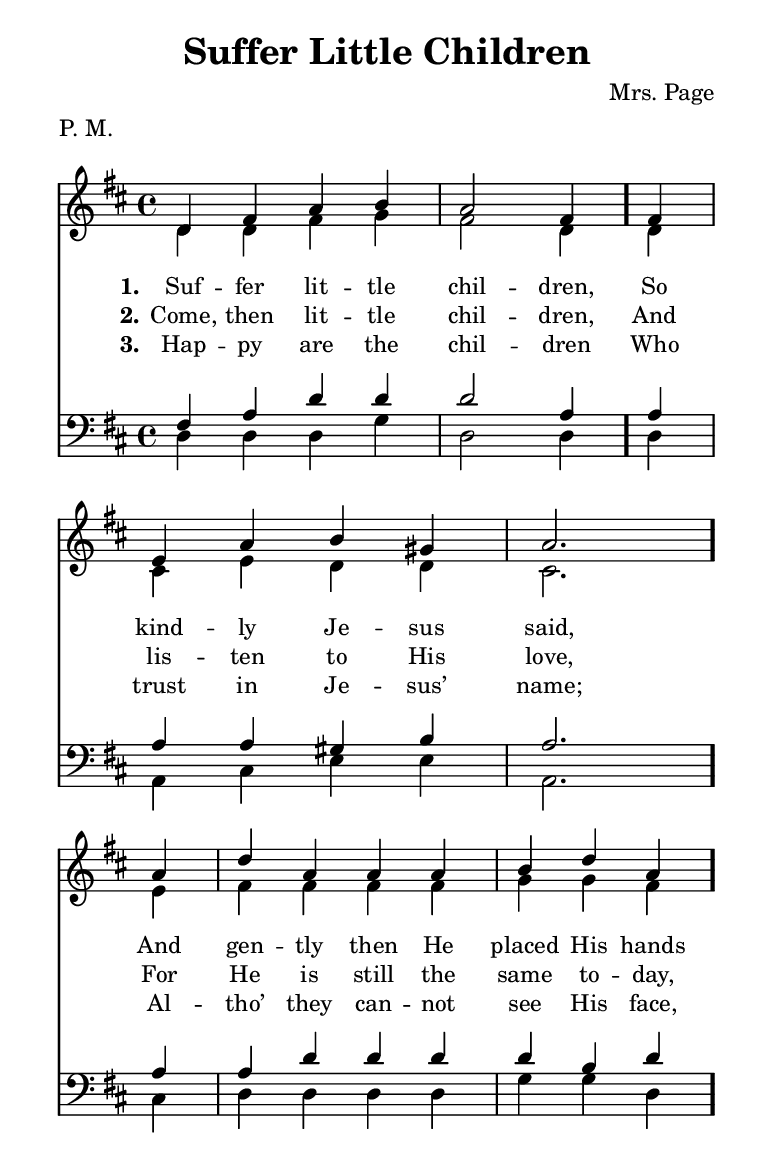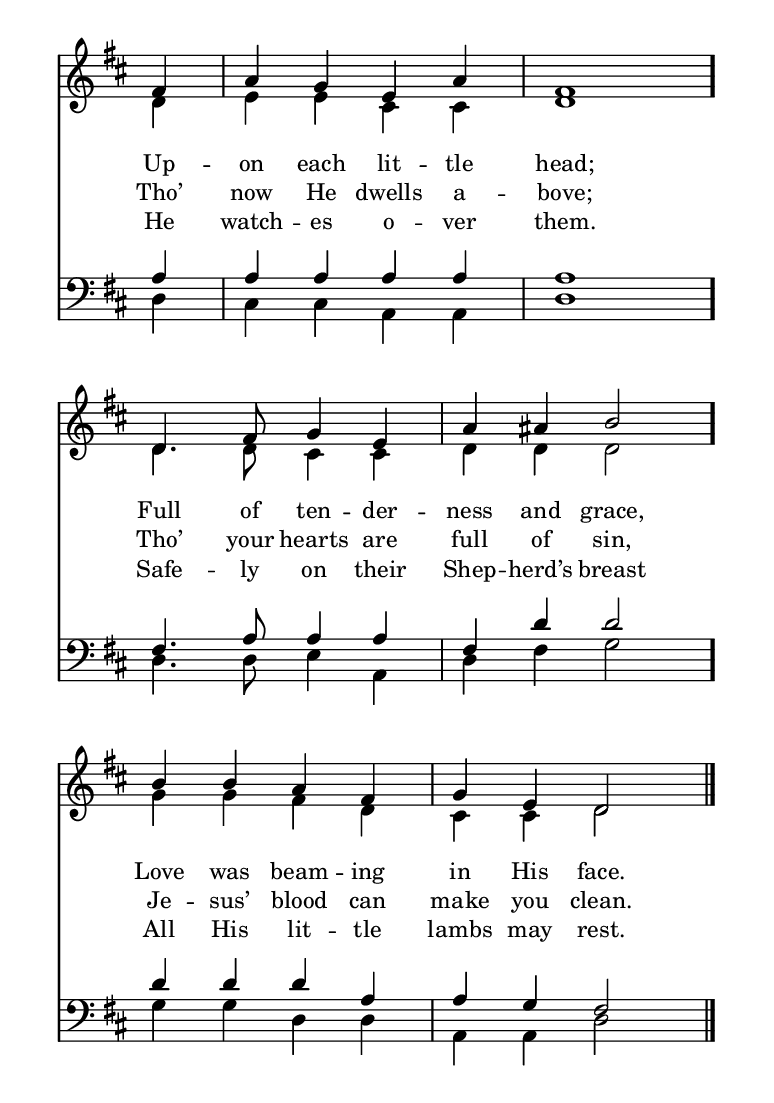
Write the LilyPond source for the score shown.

\include "common/global.ily"
\paper {
  \include "common/paper.ily"
  ragged-bottom = ##t
  ragged-last-bottom = ##t
  systems-per-page = ##f
  %page-count = ##f
}

\header{
  hymnnumber = "325"
  title = "Suffer Little Children"
  tunename = ""
  meter = "P. M."
  %poet = ""
  composer = "Mrs. Page"
  %copyright = ""
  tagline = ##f
}

% for fermata in MIDI
ta = { \tempo 4=96 }
tb = { \tempo 4=48 }

patternAA = { c4 c4 c4 c4 | c2 c4 }
patternBA = { c4 | c4 c4 c4 c4 | c2. }
patternCA = { c4 | c4 c4 c4 c4 | c4 c4 c4 }
patternDA = { c4 | c4 c4 c4 c4 | c1 }
patternEA = { c4. c8 c4 c4 | c4 c4 c2 }
patternFA = { c4 c4 c4 c4 | c4 c4 c2 }

global = {
  \include "common/overrides.ily"
  \override Staff.TimeSignature.style = #'()
  \time 4/4
  \override Score.MetronomeMark.transparent = ##t % hide all fermata changes too
  \ta
  \key d \major
  %\partial 4
  \autoBeamOff
}

notesSoprano = {
\global
\relative c' {

  \changePitch \patternAA { d fis a b | a fis } \bar "."
  \changePitch \patternBA { fis | e a b gis | a } \bar "." \break
  \changePitch \patternCA { a | d a a a | b d a } \bar "."
  \changePitch \patternDA { fis | a g e a | fis } \bar "." \break
  \changePitch \patternEA { d fis g e | a ais b } \bar "."
  \changePitch \patternFA { b b a fis | g e d } \bar "." \break

  \bar "|."

}
}

notesAlto = {
\global
\relative e' {

  \changePitch \patternAA { d d fis g | fis d }
  \changePitch \patternBA { d | cis e d d | cis }
  \changePitch \patternCA { e | fis fis fis fis | g g fis }
  \changePitch \patternDA { d | e e cis cis | d }
  \changePitch \patternEA { d d cis cis | d d d }
  \changePitch \patternFA { g g fis d | cis cis d }

}
}

notesTenor = {
\global
\relative a {

  \changePitch \patternAA { fis a d d | d a }
  \changePitch \patternBA { a | a a gis b | a }
  \changePitch \patternCA { a | a d d d | d b d }
  \changePitch \patternDA { a | a a a a | a }
  \changePitch \patternEA { fis a a a | fis d' d }
  \changePitch \patternFA { d d d a | a g fis }

}
}

notesBass = {
\global
\relative f {

  \changePitch \patternAA { d d d g | d d }
  \changePitch \patternBA { d | a cis e e | a, }
  \changePitch \patternCA { cis | d d d d | g g d }
  \changePitch \patternDA { d | cis cis a a | d }
  \changePitch \patternEA { d d e a, | d fis g }
  \changePitch \patternFA { g g d d | a a d }

}
}

wordsA = \lyricmode {
\set stanza = "1."

Suf -- fer lit -- tle chil -- dren,
So kind -- ly Je -- sus said,
And gen -- tly then He placed His hands
Up -- on each lit -- tle head;
Full of ten -- der -- ness and grace,
Love was beam -- ing in His face.

}

wordsB = \lyricmode {
\set stanza = "2."

Come, then lit -- tle chil -- dren,
And lis -- ten to His love,
For He is still the same to -- day,
Tho’ now He dwells a -- bove;
Tho’ your hearts are full of sin,
Je -- sus’ blood can make you clean.

}

wordsC = \lyricmode {
\set stanza = "3."

Hap -- py are the chil -- dren
Who trust in Je -- sus’ name;
Al -- tho’ they can -- not see His face,
He watch -- es o -- ver them.
Safe -- ly on their Shep -- herd’s breast
All His lit -- tle lambs may rest.

}

\score {
  \context ChoirStaff <<
    \context Staff = upper <<
      \set ChoirStaff.systemStartDelimiter = #'SystemStartBar
      \context Voice  = sopranos { \voiceOne << \notesSoprano >> }
      \context Voice  = altos { \voiceTwo << \notesAlto >> }
      \context Lyrics = one   \lyricsto sopranos \wordsA
      \context Lyrics = two   \lyricsto sopranos \wordsB
      \context Lyrics = three \lyricsto sopranos \wordsC
    >>
    \context Staff = men <<
      \clef bass
      \context Voice  = tenors { \voiceOne << \notesTenor >> }
      \context Voice  = basses { \voiceTwo << \notesBass >> }
    >>
  >>
  \layout {
    \include "common/layout.ily"
  }
  \midi{
    \include "common/midi.ily"
  }
}

\version "2.18.0"  % necessary for upgrading to future LilyPond versions.

% vi:set et ts=2 sw=2 ai nocindent syntax=lilypond
